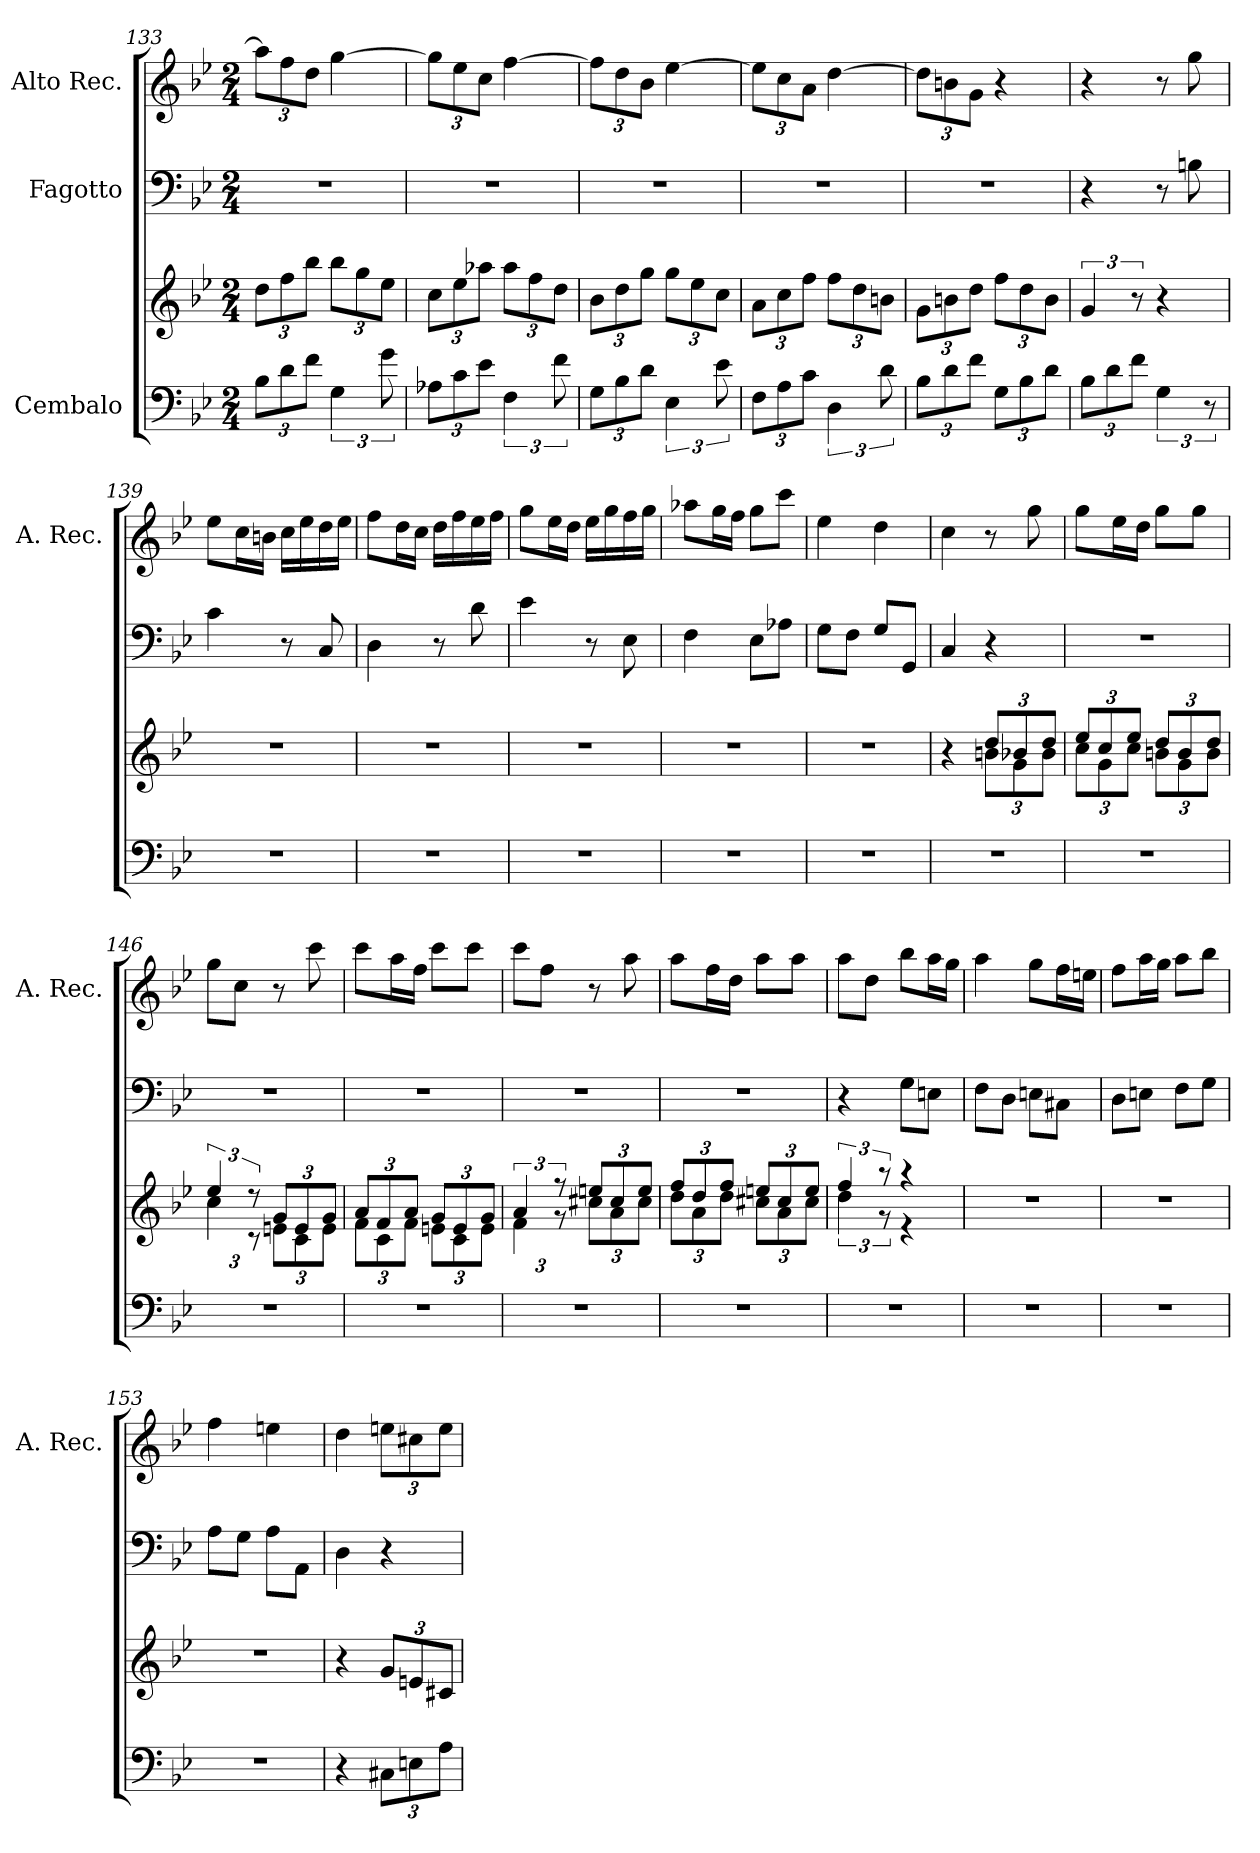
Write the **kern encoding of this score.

**kern	**kern	**kern	**kern
*part3	*part3	*part2	*part1
*staff4	*staff3	*staff2	*staff1
*I"Cembalo	*	*I"Fagotto	*I"Alto Rec.
*	*	*	*I'A. Rec.
*clefF4	*clefG2	*clefF4	*clefG2
*k[b-e-]	*k[b-e-]	*k[b-e-]	*k[b-e-]
*M2/4	*M2/4	*M2/4	*M2/4
*Xbrackettup	*Xbrackettup	*	*Xbrackettup
=133	=133	=133	=133
12B-\L	12dd\L	2r	12aa-\L]
12d\	12ff\	.	12ff\
12f\J	12bb-\J	.	12dd\J
*brackettup	*	*	*
6G\	12bb-\L	.	[4gg\
.	12gg\	.	.
12g\	12ee-\J	.	.
=134	=134	=134	=134
*Xbrackettup	*	*	*
12A-X\L	12cc\L	2r	12gg\L]
12c\	12ee-\	.	12ee-\
12e-\J	12aa-X\J	.	12cc\J
*brackettup	*	*	*
6F\	12aa-\L	.	[4ff\
.	12ff\	.	.
12f\	12dd\J	.	.
=135	=135	=135	=135
*Xbrackettup	*	*	*
12G\L	12b-\L	2r	12ff\L]
12B-\	12dd\	.	12dd\
12d\J	12gg\J	.	12b-\J
*brackettup	*	*	*
6E-\	12gg\L	.	[4ee-\
.	12ee-\	.	.
12e-\	12cc\J	.	.
=136	=136	=136	=136
*Xbrackettup	*	*	*
12F\L	12a\L	2r	12ee-\L]
12A\	12cc\	.	12cc\
12c\J	12ff\J	.	12a\J
*brackettup	*	*	*
6D\	12ff\L	.	[4dd\
.	12dd\	.	.
12d\	12bn\J	.	.
=137	=137	=137	=137
*Xbrackettup	*	*	*
12B-\L	12g\L	2r	12dd\L]
12d\	12bn\	.	12bn\
12f\J	12dd\J	.	12g\J
12G\L	12ff\L	.	4r
12B-\	12dd\	.	.
12d\J	12b\J	.	.
!!LO:LB:g=z
=138	=138	=138	=138
*	*brackettup	*	*
12B-\L	6g/	4r	4r
12d\	.	.	.
12f\J	12r	.	.
*brackettup	*	*	*
6G\	4r	8r	8r
.	.	8Bn\	8gg\
12r	.	.	.
=139	=139	=139	=139
2r	2r	4c\	8ee-\L
.	.	.	16cc\L
.	.	.	16bn\JJ
.	.	8r	16cc\LL
.	.	.	16ee-\
.	.	8C/	16dd\
.	.	.	16ee-\JJ
=140	=140	=140	=140
2r	2r	4D\	8ff\L
.	.	.	16dd\L
.	.	.	16cc\JJ
.	.	8r	16dd\LL
.	.	.	16ff\
.	.	8d\	16ee-\
.	.	.	16ff\JJ
=141	=141	=141	=141
2r	2r	4e-\	8gg\L
.	.	.	16ee-\L
.	.	.	16dd\JJ
.	.	8r	16ee-\LL
.	.	.	16gg\
.	.	8E-\	16ff\
.	.	.	16gg\JJ
=142	=142	=142	=142
2r	2r	4F\	8aa-X\L
.	.	.	16gg\L
.	.	.	16ff\JJ
.	.	8E-\L	8gg\L
.	.	8A-X\J	8ccc\J
=143	=143	=143	=143
2r	2r	8G\L	4ee-\
.	.	8F\J	.
.	.	8G/L	4dd\
.	.	8GG/J	.
=144	=144	=144	=144
*	*^	*	*
2r	4r	4ryy	4C/	4cc\
*	*Xbrackettup	*	*	*
.	12dd/L	12bn\L	4r	8r
.	12b-X/	12g\	.	.
.	.	.	.	8gg\
.	12dd/J	12b-\J	.	.
=145	=145	=145	=145	=145
2r	12ee-/L	12cc\L	2r	8gg\L
.	12cc/	12g\	.	.
.	.	.	.	16ee-\L
.	12ee-/J	12cc\J	.	.
.	.	.	.	16dd\JJ
.	12dd/L	12bn\L	.	8gg\L
.	12b/	12g\	.	.
.	.	.	.	8gg\J
.	12dd/J	12b\J	.	.
=146	=146	=146	=146	=146
*	*brackettup	*	*	*
2r	6ee-/	6cc\	2r	8gg\L
.	.	.	.	8cc\J
.	12r	12r	.	.
*	*Xbrackettup	*	*	*
.	12g/L	12en\L	.	8r
.	12e/	12c\	.	.
.	.	.	.	8ccc\
.	12g/J	12e\J	.	.
=147	=147	=147	=147	=147
2r	12a/L	12f\L	2r	8ccc\L
.	12f/	12c\	.	.
.	.	.	.	16aa\L
.	12a/J	12f\J	.	.
.	.	.	.	16ff\JJ
.	12g/L	12en\L	.	8ccc\L
.	12e/	12c\	.	.
.	.	.	.	8ccc\J
.	12g/J	12e\J	.	.
!!LO:PB:g=z
=148	=148	=148	=148	=148
*	*brackettup	*	*	*
2r	6a/	6f\	2r	8ccc\L
.	.	.	.	8ff\J
.	12r	12r	.	.
*	*Xbrackettup	*	*	*
.	12een/L	12cc#X\L	.	8r
.	12cc#/	12a\	.	.
.	.	.	.	8aa\
.	12ee/J	12cc#\J	.	.
=149	=149	=149	=149	=149
2r	12ff/L	12dd\L	2r	8aa\L
.	12dd/	12a\	.	.
.	.	.	.	16ff\L
.	12ff/J	12dd\J	.	.
.	.	.	.	16dd\JJ
.	12een/L	12cc#X\L	.	8aa\L
.	12cc#/	12a\	.	.
.	.	.	.	8aa\J
.	12ee/J	12cc#\J	.	.
=150	=150	=150	=150	=150
*	*brackettup	*	*	*
2r	6ff/	6dd\	4r	8aa\L
.	.	.	.	8dd\J
.	12r	12r	.	.
.	4r	4r	8G\L	8bb-\L
.	.	.	8En\J	16aa\L
.	.	.	.	16gg\JJ
*	*v	*v	*	*
=151	=151	=151	=151
2r	2r	8F\L	4aa\
.	.	8D\J	.
.	.	8En\L	8gg\L
.	.	8C#X\J	16ff\L
.	.	.	16een\JJ
=152	=152	=152	=152
2r	2r	8D\L	8ff\L
.	.	8En\J	16aa\L
.	.	.	16gg\JJ
.	.	8F\L	8aa\L
.	.	8G\J	8bb-\J
=153	=153	=153	=153
2r	2r	8A\L	4ff\
.	.	8G\J	.
.	.	8A\L	4een\
.	.	8AA\J	.
=154	=154	=154	=154
4r	4r	4D\	4dd\
*Xbrackettup	*Xbrackettup	*	*
12C#X\L	12g/L	4r	12een\L
12En\	12en/	.	12cc#X\
12A\J	12c#X/J	.	12ee\J
=	=	=	=
*-	*-	*-	*-
